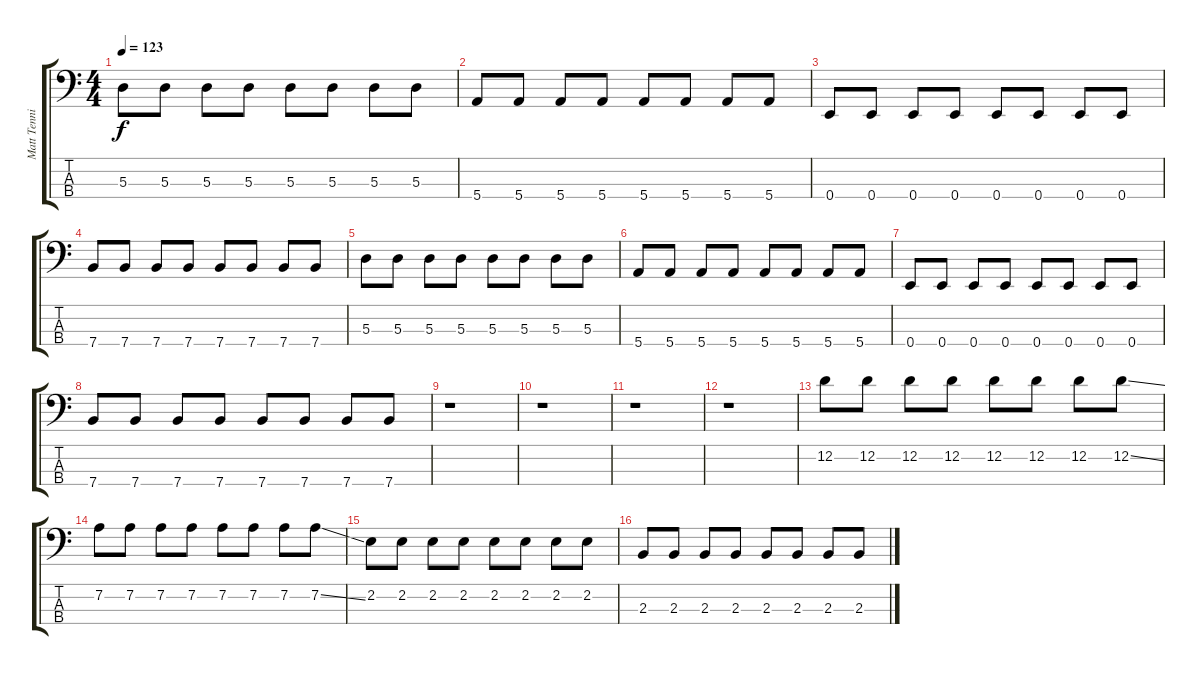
\track ("Matt Tennikof" "Matt Tenni") {instrument electricbassfinger}
\staff {score tabs}
\tuning (G2 D2 A1 E1) {hide}
\ts (4 4)
\tempo 123
\clef f4
\ks c
5.3.8{dy f} 5.3.8 5.3.8 5.3.8 5.3.8 5.3.8 5.3.8 5.3.8 |
5.4.8 5.4.8 5.4.8 5.4.8 5.4.8 5.4.8 5.4.8 5.4.8 |
0.4.8 0.4.8 0.4.8 0.4.8 0.4.8 0.4.8 0.4.8 0.4.8 |
7.4.8 7.4.8 7.4.8 7.4.8 7.4.8 7.4.8 7.4.8 7.4.8 |
5.3.8 5.3.8 5.3.8 5.3.8 5.3.8 5.3.8 5.3.8 5.3.8 |
5.4.8 5.4.8 5.4.8 5.4.8 5.4.8 5.4.8 5.4.8 5.4.8 |
0.4.8 0.4.8 0.4.8 0.4.8 0.4.8 0.4.8 0.4.8 0.4.8 |
7.4.8 7.4.8 7.4.8 7.4.8 7.4.8 7.4.8 7.4.8 7.4.8 |
r.1 |
r.1 |
r.1 |
r.1 |
12.2.8 12.2.8 12.2.8 12.2.8 12.2.8 12.2.8 12.2.8 12.2{ss}.8 |
7.2.8 7.2.8 7.2.8 7.2.8 7.2.8 7.2.8 7.2.8 7.2{ss}.8 |
2.2.8 2.2.8 2.2.8 2.2.8 2.2.8 2.2.8 2.2.8 2.2.8 |
2.3.8 2.3.8 2.3.8 2.3.8 2.3.8 2.3.8 2.3.8 2.3.8
